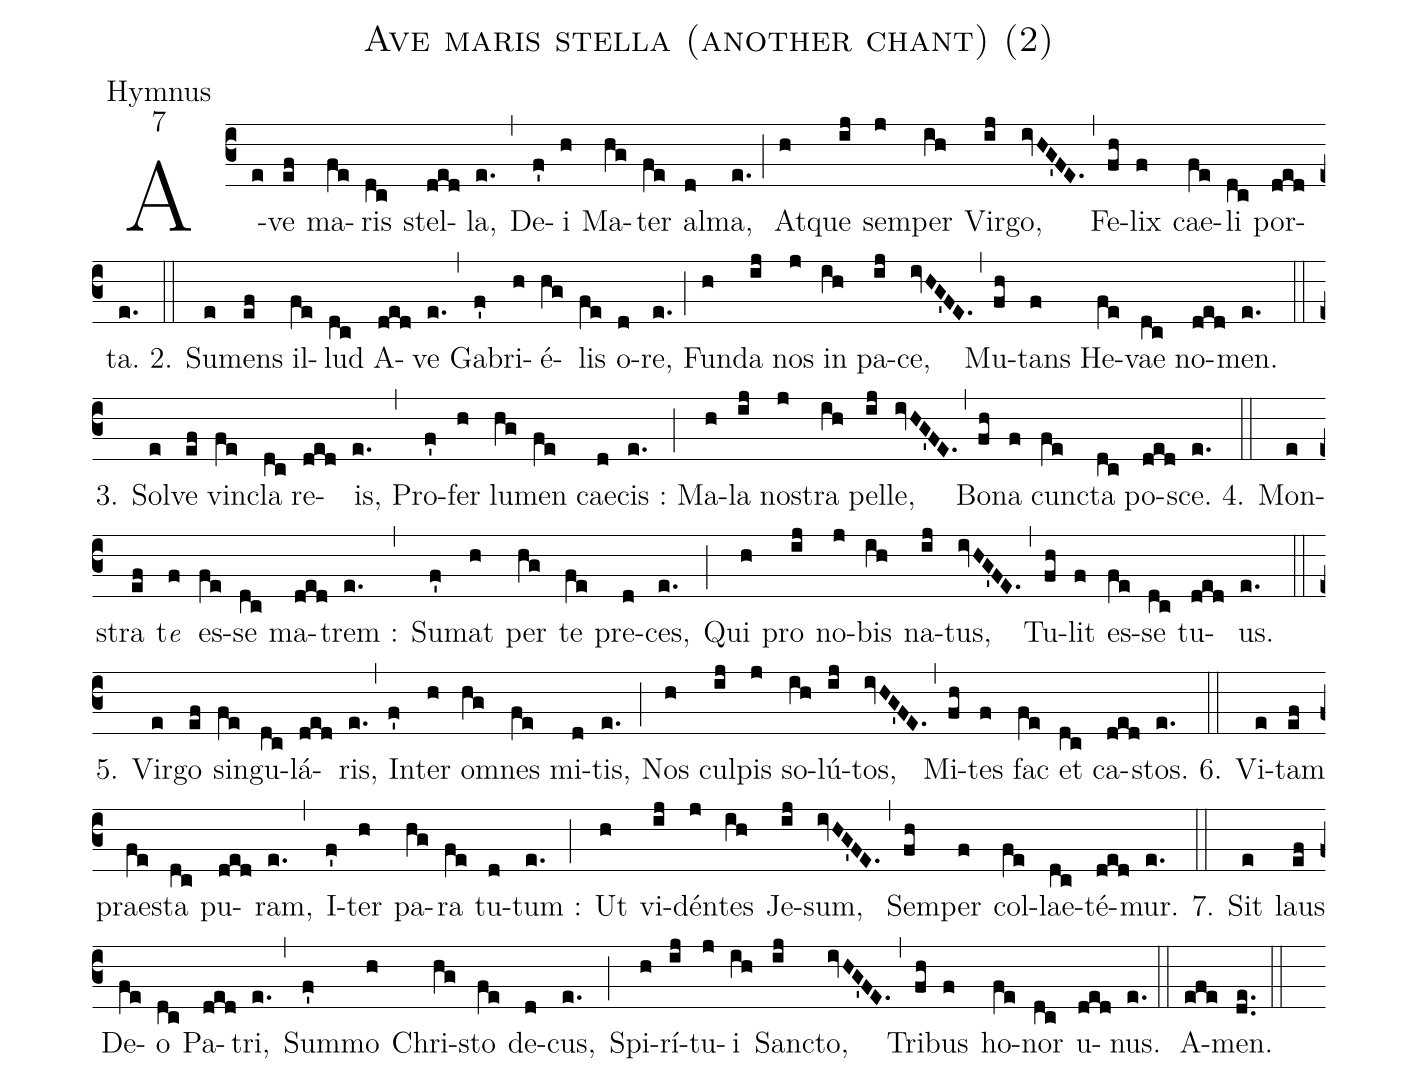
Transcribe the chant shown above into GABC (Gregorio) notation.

name:Ave maris stella (another chant) (2);
office-part:Hymnus;
mode:7;
%%
(c3) A(e)ve(ef) ma(fe)ris(dc) stel(ded)la,(e.) (,) De(f')i(h) Ma(hg)ter(fe) al(d)ma,(e.) (;) At(h)que(ij) sem(j)per(ih) Vir(ij)go,(ivHG'FE.) (,) Fe(fh)lix(f) cae(fe)li(dc) por(ded)ta.(e.) (::)
2. Su(e)mens(ef) il(fe)lud(dc) A(ded)ve(e.) (,) Ga(f')bri(h)é(hg)lis(fe) o(d)re,(e.) (;) Fun(h)da(ij) nos(j) in(ih) pa(ij)ce,(ivHG'FE.) (,) Mu(fh)tans(f) He(fe)vae(dc) no(ded)men.(e.) (::)
3. Sol(e)ve(ef) vin(fe)cla(dc) re(ded)is,(e.) (,) Pro(f')fer(h) lu(hg)men(fe) cae(d)cis :(e.) (;) Ma(h)la(ij) no(j)stra(ih) pel(ij)le,(ivHG'FE.) (,) Bo(fh)na(f) cun(fe)cta(dc) po(ded)sce.(e.) (::)
4. Mon(e)stra(ef) t{<e>e</e>}(f) es(fe)se(dc) ma(ded)trem :(e.) (,) Su(f')mat(h) per(hg) te(fe) pre(d)ces,(e.) (;) Qui(h) pro(ij) no(j)bis(ih) na(ij)tus,(ivHG'FE.) (,) Tu(fh)lit(f) es(fe)se(dc) tu(ded)us.(e.) (::)
5. Vir(e)go(ef) sin(fe)gu(dc)lá(ded)ris,(e.) (,) In(f')ter(h) o(hg)mnes(fe) mi(d)tis,(e.) (;) Nos(h) cul(ij)pis(j) so(ih)lú(ij)tos,(ivHG'FE.) (,) Mi(fh)tes(f) fac(fe) et(dc) ca(ded)stos.(e.) (::)
6. Vi(e)tam(ef) prae(fe)sta(dc) pu(ded)ram,(e.) (,) I(f')ter(h) pa(hg)ra(fe) tu(d)tum :(e.) (;) Ut(h) vi(ij)dén(j)tes(ih) Je(ij)sum,(ivHG'FE.) (,) Sem(fh)per(f) col(fe)lae(dc)té(ded)mur.(e.) (::)
7. Sit(e) laus(ef) De(fe)o(dc) Pa(ded)tri,(e.) (,) Sum(f')mo(h) Chri(hg)sto(fe) de(d)cus,(e.) (;) Spi(h)rí(ij)tu(j)i(ih) San(ij)cto,(ivHG'FE.) (,) Tri(fh)bus(f) ho(fe)nor(dc) u(ded)nus.(e.) (::)
A(efe)men.(de..) (::)
